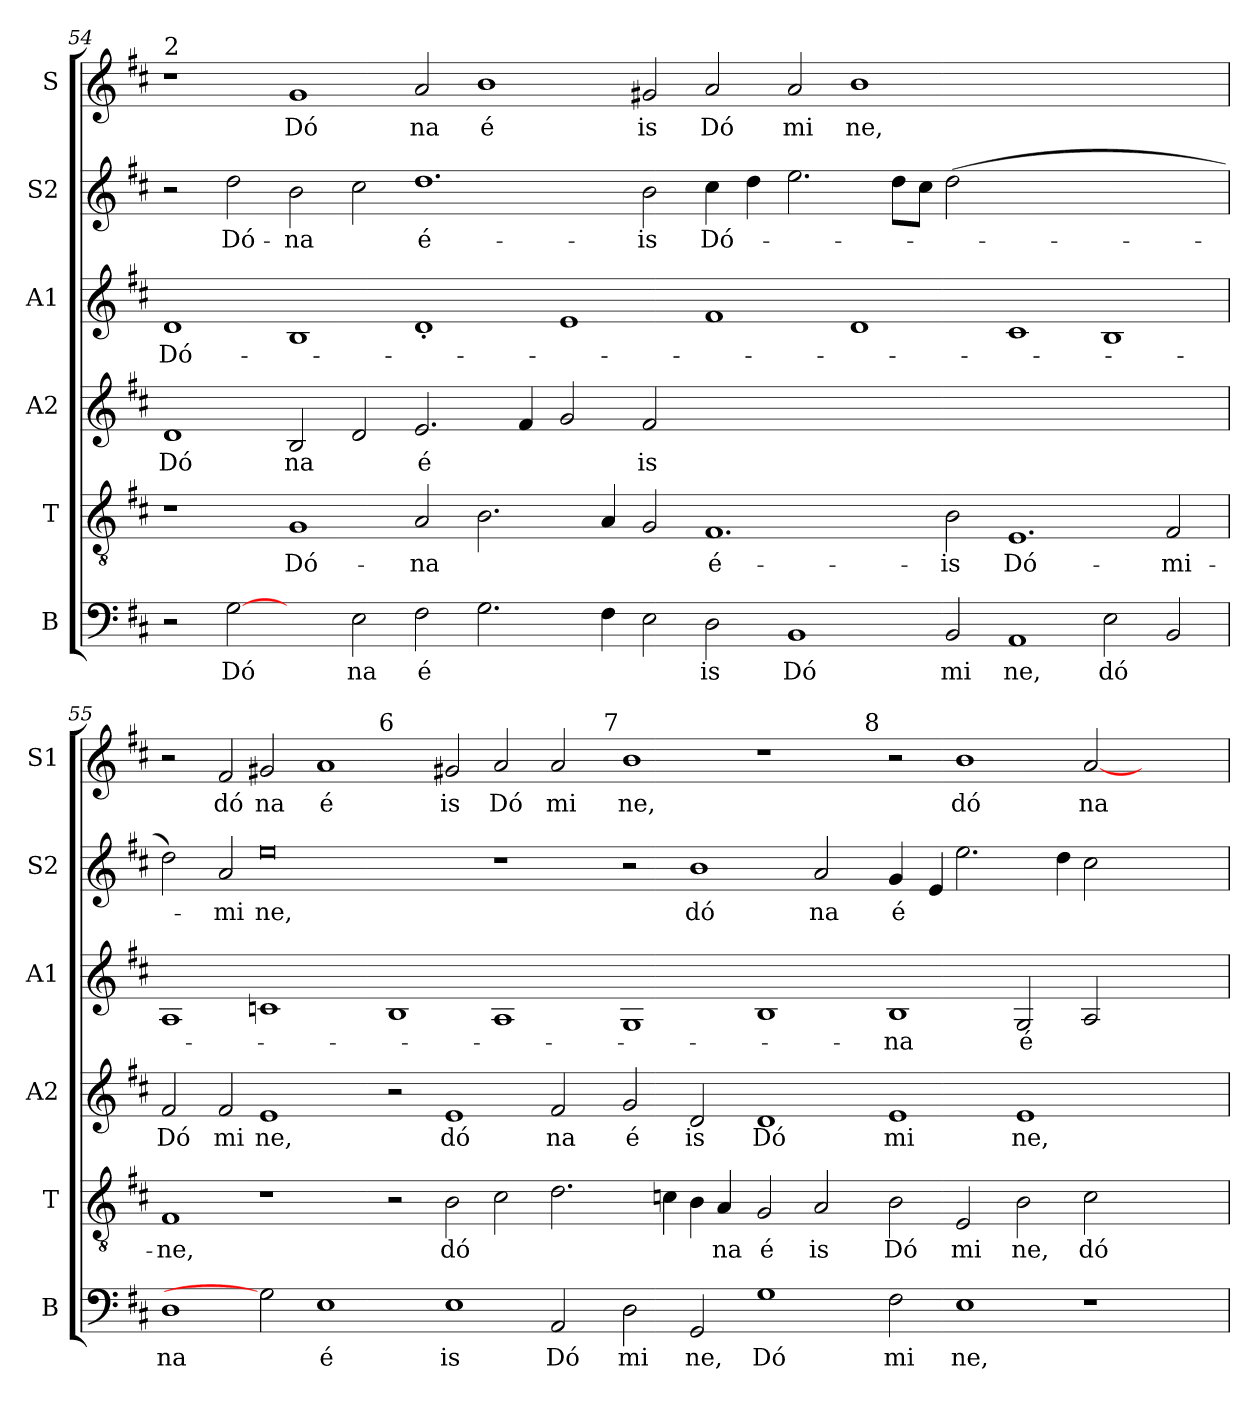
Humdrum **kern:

**kern	**text	**kern	**text	**kern	**text	**kern	**text	**kern	**text	**kern	**text
*part6	*part6	*part5	*part5	*part4	*part4	*part3	*part3	*part2	*part2	*part1	*part1
*staff6	*staff6	*staff5	*staff5	*staff4	*staff4	*staff3	*staff3	*staff2	*staff2	*staff1	*staff1
*I"B	*	*I"T	*	*I"A2	*	*I"A1	*	*I"S2	*	*I"S	*
*I'B	*	*I'T	*	*I'A2	*	*I'A1	*	*I'S2	*	*I'S1	*
!!LO:LB:g=z
*clefF4	*	*clefGv2	*	*clefG2	*	*clefG2	*	*clefG2	*	*clefG2	*
*k[f#c#]	*	*k[f#c#]	*	*k[f#c#]	*	*k[f#c#]	*	*k[f#c#]	*	*k[f#c#]	*
*D:	*	*D:	*	*D:	*	*D:	*	*D:	*	*D:	*
=54	=54	=54	=54	=54	=54	=54	=54	=54	=54	=54	=54
!	!	!	!	!	!	!	!	!	!	!LO:TX:a:t=2	!
!	!	!	!	!	!LO:LY:b:cj	!	!LO:LY:b:cj	!	!	!	!
2r	.	1r	.	1d	Dó	1d	Dó-	2r	.	1r	.
!	!LO:LY:b:cj	!	!	!	!	!	!	!	!LO:LY:b:cj	!	!
[2G	Dó	.	.	.	.	.	.	2dd\	Dó-	.	.
!	!	!	!LO:LY:b:cj	!	!LO:LY:b:cj	!	!	!	!LO:LY:b:cj	!	!LO:LY:b:cj
2ryy	.	1G	Dó-	2B/	na	1B	.	2b\	-na	1g	Dó
!	!LO:LY:b:cj	!	!	!	!	!	!	!	!	!	!
2E\	na	.	.	2d/	.	.	.	2cc#\	.	.	.
!	!LO:LY:b:cj	!	!LO:LY:b:cj	!	!LO:LY:b:cj	!	!	!	!LO:LY:b:cj	!	!LO:LY:b:cj
2F#\	é	2A/	-na	2.e/	é	1d'<	.	1.dd	é-	2a>/	na
!	!	!	!	!	!	!	!	!	!	!	!LO:LY:b:cj
2.G\	.	2.B\	.	.	.	.	.	.	.	1b	é
.	.	.	.	4f#/	.	.	.	.	.	.	.
.	.	.	.	2g/	.	1e	.	.	.	.	.
4F#\	.	4A/	.	.	.	.	.	.	.	.	.
!	!	!	!	!	!LO:LY:b:cj	!	!	!	!LO:LY:b:cj	!	!LO:LY:b:cj
2E\	.	2G/	.	2f#/	is	.	.	2b\	-is	2g#X/	is
!	!LO:LY:b:cj	!	!LO:LY:b:cj	!	!	!	!	!	!LO:LY:b	!	!LO:LY:b:cj
2D\	is	1.F#	é-	00ryy	.	1f#	.	4cc#\	Dó-	2a>/	Dó
.	.	.	.	.	.	.	.	4dd\	.	.	.
!	!LO:LY:b:cj	!	!	!	!	!	!	!	!	!	!LO:LY:b:cj
1BB	Dó	.	.	.	.	.	.	2.ee\	.	2a/	mi
!	!	!	!	!	!	!	!	!	!	!	!LO:LY:b:cj
.	.	.	.	.	.	1d	.	.	.	1b	ne,
.	.	.	.	.	.	.	.	8dd\L	.	.	.
.	.	.	.	.	.	.	.	8cc#\J	.	.	.
!	!LO:LY:b:cj	!	!LO:LY:b:cj	!	!	!	!	!	!	!	!
2BB/	mi	2B\	-is	.	.	.	.	(>2dd\	.	.	.
!	!LO:LY:b:cj	!	!LO:LY:b:cj	!	!	!	!	!	!	!	!
1AA	ne,	1.E	Dó-	.	.	1c#	.	0ryy	.	0ryy	.
!	!LO:LY:b:cj	!	!	!	!	!	!	!	!	!	!
2E\	dó	.	.	.	.	1B	.	.	.	.	.
!	!	!	!LO:LY:b:cj	!	!	!	!	!	!	!	!
2BB/	.	2F#/	-mi-	.	.	.	.	.	.	.	.
!!LO:LB:g=z
=55	=55	=55	=55	=55	=55	=55	=55	=55	=55	=55	=55
!	!LO:LY:b:cj	!	!LO:LY:b:cj	!	!LO:LY:b:cj	!	!	!	!	!	!
*	*	*	*	*^	*	*	*	*^	*	*^	*
*	*	*	*	*	*	*	*	*	*	*	*	*	*^	*
*	*	*	*	*	*	*	*	*	*	*	*	*	*	*^	*
1D	na	1F#	-ne,	2f#/	16.ryy	Dó	1A	.	2dd\)	8ryy	.	2r	1ryy	1ryy	1ryy	.
.	.	.	.	.	1ryy	.	.	.	.	.	.	.	.	.	.	.
.	.	.	.	.	.	.	.	.	.	1ryy	.	.	.	.	.	.
!	!	!	!	!	!	!LO:LY:b:cj	!	!	!	!	!LO:LY:b:cj	!	!	!	!	!LO:LY:b:cj
.	.	.	.	2f#/	.	mi	.	.	2a/	.	-mi	2f#/	.	.	.	dó
!	!	!	!	!	!	!LO:LY:b:cj	!	!	!	!	!LO:LY:b:cj	!	!	!	!	!LO:LY:b:cj
2G]	.	1r	.	1e	.	ne,	1cn	.	0ee	.	ne,	2g#X/	2ryy	1ryy	1ryy	na
.	.	.	.	.	1ryy	.	.	.	.	.	.	.	.	.	.	.
.	.	.	.	.	.	.	.	.	.	1ryy	.	.	.	.	.	.
!	!LO:LY:b:cj	!	!	!	!	!	!	!	!	!	!	!	!	!	!	!LO:LY:b:cj
1E	é	.	.	.	.	.	.	.	.	.	.	1a	4ryy	.	.	é
.	.	.	.	.	.	.	.	.	.	.	.	.	8ryy	.	.	.
.	.	.	.	.	.	.	.	.	.	.	.	.	16ryy	.	.	.
.	.	.	.	.	.	.	.	.	.	.	.	.	64ryy	.	.	.
!	!	!	!	!	!	!	!	!	!	!	!	!	!LO:TX:a:t=6	!	!	!
.	.	.	.	.	.	.	.	.	.	.	.	.	1ryy	.	.	.
.	.	2r	.	2r	.	.	1B	.	.	.	.	.	.	1ryy	1ryy	.
.	.	.	.	.	1ryy	.	.	.	.	.	.	.	.	.	.	.
.	.	.	.	.	.	.	.	.	.	1ryy	.	.	.	.	.	.
!	!LO:LY:b:cj	!	!LO:LY:b:cj	!	!	!LO:LY:b:cj	!	!	!	!	!	!	!	!	!	!LO:LY:b:cj
1E	is	2B\	dó	1e	.	dó	.	.	.	.	.	2g#X/	.	.	.	is
.	.	.	.	.	.	.	.	.	.	.	.	.	1ryy	.	.	.
!	!	!	!	!	!	!	!	!	!	!	!	!	!	!	!	!LO:LY:b:cj
.	.	2c#\	.	.	.	.	1A	.	1r	.	.	2a/	.	2ryy	1ryy	Dó
.	.	.	.	.	1ryy	.	.	.	.	.	.	.	.	.	.	.
.	.	.	.	.	.	.	.	.	.	1ryy	.	.	.	.	.	.
!	!LO:LY:b:cj	!	!	!	!	!LO:LY:b:cj	!	!	!	!	!	!	!	!	!	!LO:LY:b:cj
2AA/	Dó	2.d\	.	2f#/	.	na	.	.	.	.	.	2a/	.	4ryy	.	mi
.	.	.	.	.	.	.	.	.	.	.	.	.	.	8ryy	.	.
.	.	.	.	.	.	.	.	.	.	.	.	.	.	32ryy	.	.
!	!	!	!	!	!	!	!	!	!	!	!	!	!	!LO:TX:a:t=7	!	!
.	.	.	.	.	.	.	.	.	.	.	.	.	.	1ryy	.	.
.	.	.	.	.	.	.	.	.	.	.	.	.	1ryy	.	.	.
!	!LO:LY:b:cj	!	!	!	!	!LO:LY:b:cj	!	!	!	!	!	!	!	!	!	!LO:LY:b:cj
2D\	mi	.	.	2g/	.	é	1G	.	2r	.	.	1b	.	.	1ryy	ne,
.	.	.	.	.	1ryy	.	.	.	.	.	.	.	.	.	.	.
.	.	.	.	.	.	.	.	.	.	1ryy	.	.	.	.	.	.
.	.	4c\	.	.	.	.	.	.	.	.	.	.	.	.	.	.
!	!LO:LY:b:cj	!	!	!	!	!LO:LY:b:cj	!	!	!	!	!LO:LY:b:cj	!	!	!	!	!
2GG/	ne,	4B\	.	2d/	.	is	.	.	1b	.	dó	.	.	.	.	.
!	!	!	!LO:LY:b:cj	!	!	!	!	!	!	!	!	!	!	!	!	!
.	.	4A/	na	.	.	.	.	.	.	.	.	.	.	.	.	.
.	.	.	.	.	.	.	.	.	.	.	.	.	.	1ryy	.	.
.	.	.	.	.	.	.	.	.	.	.	.	.	1ryy	.	.	.
!	!LO:LY:b:cj	!	!LO:LY:b:cj	!	!	!LO:LY:b:cj	!	!	!	!	!	!	!	!	!	!
1G	Dó	2G/	é	1d	.	Dó	1B	.	.	.	.	1r	.	.	2ryy	.
.	.	.	.	.	1ryy	.	.	.	.	.	.	.	.	.	.	.
.	.	.	.	.	.	.	.	.	.	1ryy	.	.	.	.	.	.
!	!	!	!LO:LY:b:cj	!	!	!	!	!	!	!	!LO:LY:b:cj	!	!	!	!	!
.	.	2A/	is	.	.	.	.	.	2a/	.	na	.	.	.	4ryy	.
.	.	.	.	.	.	.	.	.	.	.	.	.	.	.	8ryy	.
.	.	.	.	.	.	.	.	.	.	.	.	.	.	.	64ryy	.
!	!	!	!	!	!	!	!	!	!	!	!	!	!	!	!LO:TX:a:t=8	!
.	.	.	.	.	.	.	.	.	.	.	.	.	.	.	1ryy	.
.	.	.	.	.	.	.	.	.	.	.	.	.	.	1ryy	.	.
.	.	.	.	.	.	.	.	.	.	.	.	.	1ryy	.	.	.
!	!LO:LY:b:cj	!	!LO:LY:b:cj	!	!	!LO:LY:b:cj	!	!LO:LY:b:cj	!	!	!LO:LY:b:cj	!	!	!	!	!
2F#\	mi	2B\	Dó	1e	.	mi	1B	-na	4g/	.	é	2r	.	.	.	.
.	.	.	.	.	1ryy	.	.	.	.	.	.	.	.	.	.	.
.	.	.	.	.	.	.	.	.	.	1ryy	.	.	.	.	.	.
.	.	.	.	.	.	.	.	.	4e/	.	.	.	.	.	.	.
!	!LO:LY:b:cj	!	!LO:LY:b:cj	!	!	!	!	!	!	!	!	!	!	!	!	!LO:LY:b:cj
1E	ne,	2E/	mi	.	.	.	.	.	2.ee\	.	.	1b	.	.	.	dó
.	.	.	.	.	.	.	.	.	.	.	.	.	.	.	1ryy	.
.	.	.	.	.	.	.	.	.	.	.	.	.	.	1ryy	.	.
.	.	.	.	.	.	.	.	.	.	.	.	.	1ryy	.	.	.
!	!	!	!LO:LY:b:cj	!	!	!LO:LY:b:cj	!	!LO:LY:b:cj	!	!	!	!	!	!	!	!
.	.	2B\	ne,	1e	.	ne,	2G/	é	.	.	.	.	.	.	.	.
.	.	.	.	.	1ryy	.	.	.	.	.	.	.	.	.	.	.
.	.	.	.	.	.	.	.	.	.	1ryy	.	.	.	.	.	.
.	.	.	.	.	.	.	.	.	4dd\	.	.	.	.	.	.	.
!	!	!	!LO:LY:b:cj	!	!	!	!	!	!	!	!	!	!	!	!	!LO:LY:b:cj
1r	.	2c\	dó	.	.	.	2A/	.	2cc#\	.	.	[>2a/	.	.	.	na
.	.	.	.	.	.	.	.	.	.	.	.	.	.	.	2ryy	.
.	.	.	.	.	.	.	.	.	.	.	.	.	.	2ryy	.	.
.	.	.	.	.	.	.	.	.	.	.	.	.	2ryy	.	.	.
.	.	2ryy	.	2ryy	.	.	2ryy	.	2ryy	.	.	2ryy	.	.	.	.
.	.	.	.	.	4ryy	.	.	.	.	.	.	.	.	.	.	.
.	.	.	.	.	.	.	.	.	.	4.ryy	.	.	.	.	.	.
.	.	.	.	.	8ryy	.	.	.	.	.	.	.	.	.	.	.
.	.	.	.	.	.	.	.	.	.	.	.	.	.	.	16..ryy	.
.	.	.	.	.	.	.	.	.	.	.	.	.	.	16.ryy	.	.
.	.	.	.	.	.	.	.	.	.	.	.	.	32.ryy	.	.	.
.	.	.	.	.	32ryy	.	.	.	.	.	.	.	.	.	.	.
*	*	*	*	*	*	*	*	*	*v	*v	*	*	*	*	*	*
*	*	*	*	*v	*v	*	*	*	*	*	*v	*v	*v	*v	*
=	=	=	=	=	=	=	=	=	=	=	=
*-	*-	*-	*-	*-	*-	*-	*-	*-	*-	*-	*-
